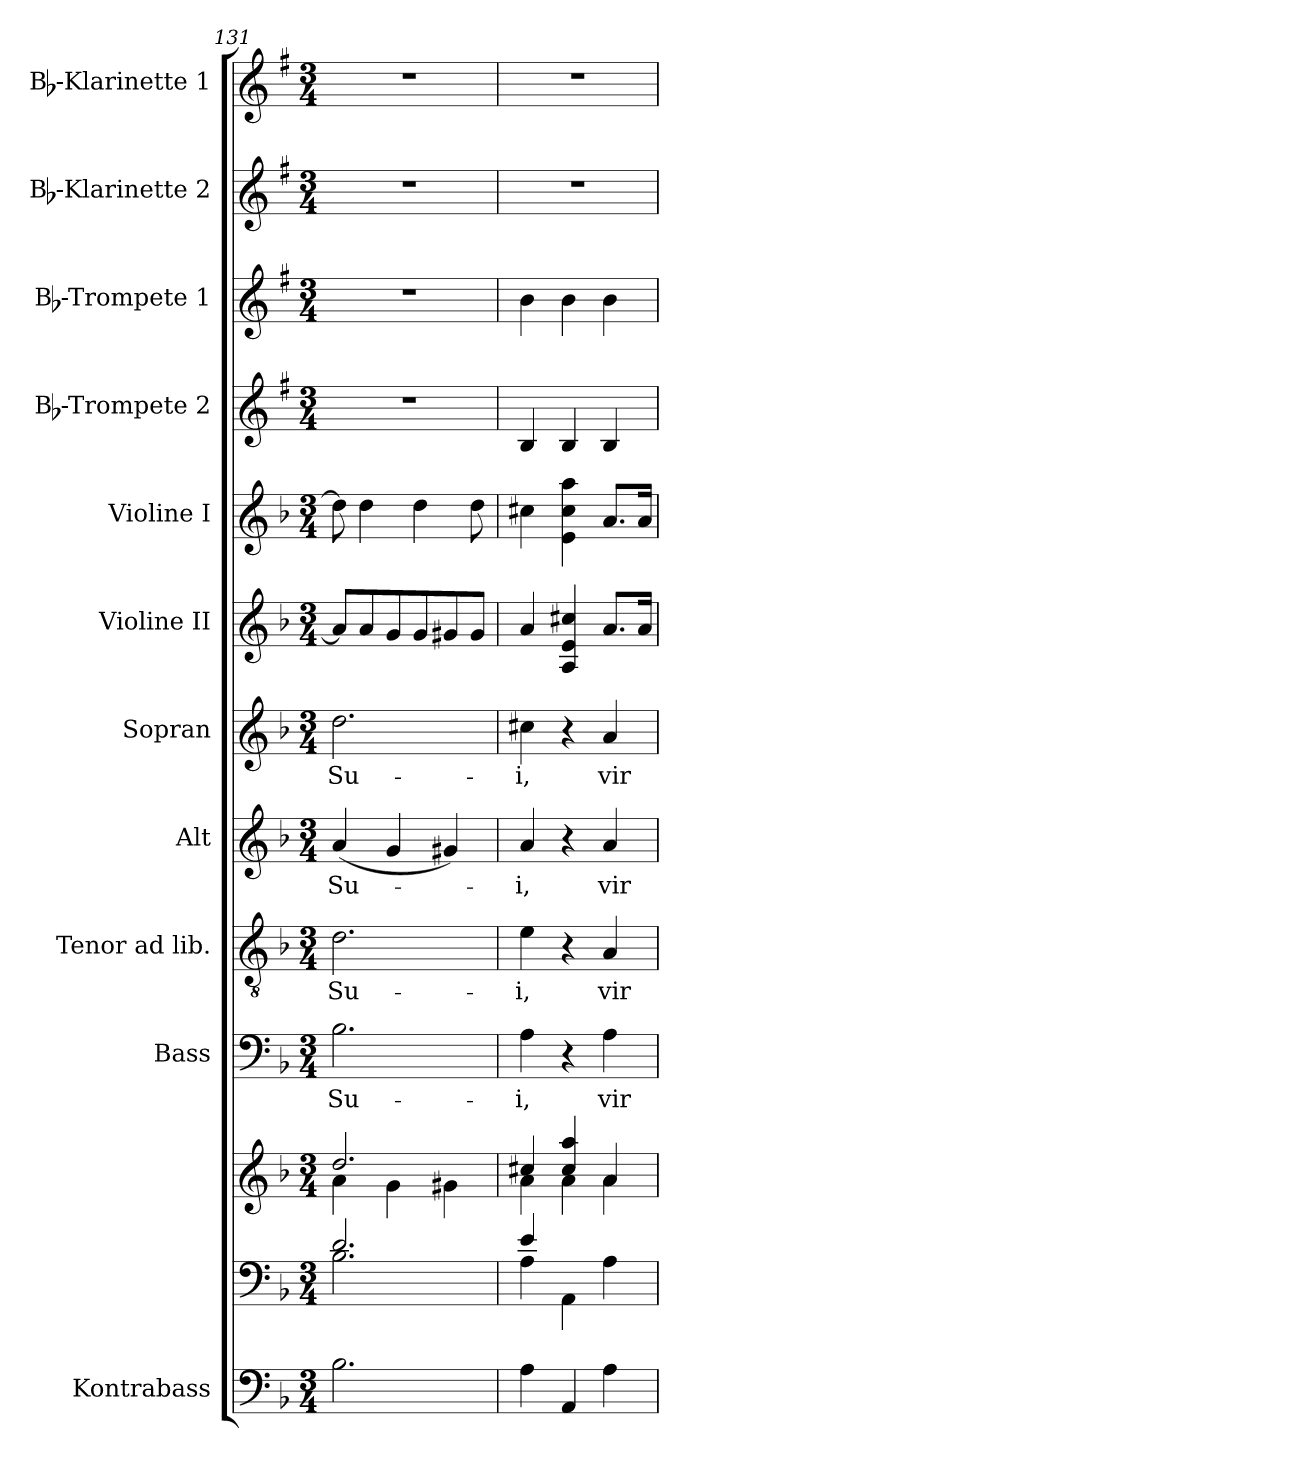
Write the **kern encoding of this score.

**kern	**kern	**kern	**kern	**text	**kern	**text	**kern	**text	**kern	**text	**kern	**kern	**kern	**kern	**kern	**kern
*part12	*part11	*part11	*part10	*part10	*part9	*part9	*part8	*part8	*part7	*part7	*part6	*part5	*part4	*part3	*part2	*part1
*staff13	*staff12	*staff11	*staff10	*staff10	*staff9	*staff9	*staff8	*staff8	*staff7	*staff7	*staff6	*staff5	*staff4	*staff3	*staff2	*staff1
*I"Kontrabass	*	*	*I"Bass	*	*I"Tenor ad lib.	*	*I"Alt	*	*I"Sopran	*	*I"Violine II	*I"Violine I	*I"Bb-Trompete 2	*I"Bb-Trompete 1	*I"Bb-Klarinette 2	*I"Bb-Klarinette 1
*I'Kb.	*	*	*I'B.	*	*I'T.	*	*I'A.	*	*I'S.	*	*I'Vl. II	*I'Vl. I	*I'Bb Trp. 2	*I'Bb Trp. 1	*I'Bb Kl. 2	*I'Bb Kl. 1
*clefF4	*clefF4	*clefG2	*clefF4	*	*clefGv2	*	*clefG2	*	*clefG2	*	*clefG2	*clefG2	*clefG2	*clefG2	*clefG2	*clefG2
*ITrd7c12	*	*	*	*	*	*	*	*	*	*	*	*	*ITrd1c2	*ITrd1c2	*ITrd1c2	*ITrd1c2
*k[b-]	*k[b-]	*k[b-]	*k[b-]	*	*k[b-]	*	*k[b-]	*	*k[b-]	*	*k[b-]	*k[b-]	*k[b-]	*k[b-]	*k[b-]	*k[b-]
*F:	*F:	*F:	*F:	*	*F:	*	*F:	*	*F:	*	*F:	*F:	*F:	*F:	*F:	*F:
*M3/4	*M3/4	*M3/4	*M3/4	*	*M3/4	*	*M3/4	*	*M3/4	*	*M3/4	*M3/4	*M3/4	*M3/4	*M3/4	*M3/4
=131	=131	=131	=131	=131	=131	=131	=131	=131	=131	=131	=131	=131	=131	=131	=131	=131
*	*^	*^	*	*	*	*	*	*	*	*	*	*	*	*	*	*
!	!	!	!	!	!	!LO:LY:b	!	!LO:LY:b	!	!LO:LY:b	!	!LO:LY:b	!	!	!	!	!	!
2.BB-\	2.d/	2.B-\	2.dd/	4a\	2.B-\	Su-	2.d\	Su-	(<4a/	Su-	2.dd\	Su-	8a/L]	8dd\]	2.r	2.r	2.r	2.r
.	.	.	.	.	.	.	.	.	.	.	.	.	8a/	4dd\	.	.	.	.
.	.	.	.	4g\	.	.	.	.	4g/	.	.	.	8g/	.	.	.	.	.
.	.	.	.	.	.	.	.	.	.	.	.	.	8g/	4dd\	.	.	.	.
.	.	.	.	4g#X\	.	.	.	.	4g#X/)	.	.	.	8g#X/	.	.	.	.	.
.	.	.	.	.	.	.	.	.	.	.	.	.	8g#/J	8dd\	.	.	.	.
=132	=132	=132	=132	=132	=132	=132	=132	=132	=132	=132	=132	=132	=132	=132	=132	=132	=132	=132
!	!	!	!	!	!	!LO:LY:b	!	!LO:LY:b	!	!LO:LY:b	!	!LO:LY:b	!	!	!	!	!	!
4AA\	4e/	4A\	4cc#X/	4a\	4A\	-i,	4e\	-i,	4a/	-i,	4cc#X\	-i,	4a/	4cc#X\	4A/	4a\	2.r	2.r
4AAA/	2ryy	4AA\	4cc#/ 4aa/	4a\	4r	.	4r	.	4r	.	4r	.	4A/ 4e/ 4cc#X/	4e\ 4cc#\ 4aa\	4A/	4a\	.	.
!	!	!	!	!	!	!LO:LY:b	!	!LO:LY:b	!	!LO:LY:b	!	!LO:LY:b	!	!	!	!	!	!
4AA\	.	4A\	4a/	4a\	4A\	vir-	4A/	vir-	4a/	vir-	4a/	vir-	8.a/L	8.a/L	4A/	4a\	.	.
.	.	.	.	.	.	.	.	.	.	.	.	.	16a/Jk	16a/Jk	.	.	.	.
*	*v	*v	*	*	*	*	*	*	*	*	*	*	*	*	*	*	*	*
*	*	*v	*v	*	*	*	*	*	*	*	*	*	*	*	*	*	*
=	=	=	=	=	=	=	=	=	=	=	=	=	=	=	=	=
*-	*-	*-	*-	*-	*-	*-	*-	*-	*-	*-	*-	*-	*-	*-	*-	*-
